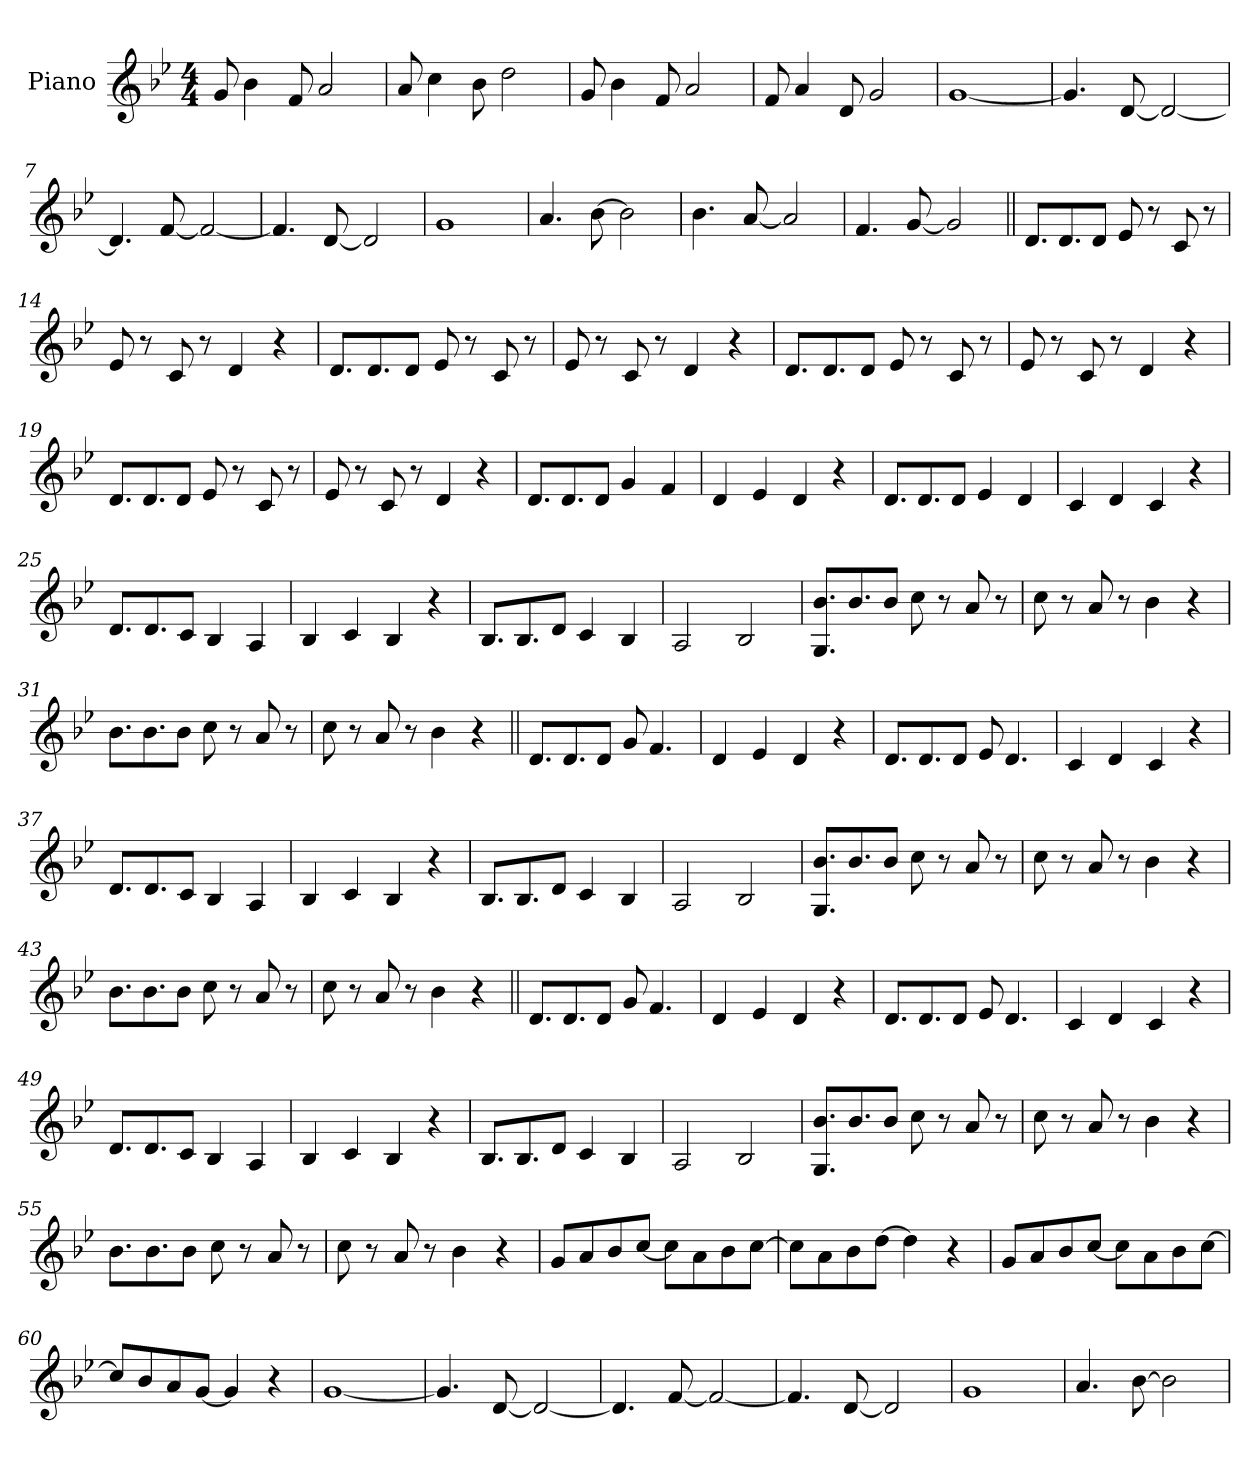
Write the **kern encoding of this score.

**kern
*part1
*staff1
*I"Piano
*I'Pno.
*clefG2
*k[b-e-]
*M4/4
=1
8g!
4b-!
8f!
2a!
=2
8a!
4cc!
8b-!
2dd!
=3
8g!
4b-!
8f!
2a!
=4
8f!
4a!
8d!
2g!
=5
[1g!
=6
4.g!]
[8d!
2d!_
=7
4.d!]
[8f!
2f!_
=8
4.f!]
[8d!
2d!]
=9
1g!
=10
4.a!
[8b-!
2b-!]
=11
4.b-!
[8a!
2a!]
=12
4.f!
[8g!
2g!]
=13||
8.d!L
8.d!
8d!J
8e-!
8r
8c!
8r
=14
8e-!
8r
8c!
8r
4d!
4r
=15
8.d!L
8.d!
8d!J
8e-!
8r
8c!
8r
=16
8e-!
8r
8c!
8r
4d!
4r
=17
8.d!L
8.d!
8d!J
8e-!
8r
8c!
8r
=18
8e-!
8r
8c!
8r
4d!
4r
=19
8.d!L
8.d!
8d!J
8e-!
8r
8c!
8r
=20
8e-!
8r
8c!
8r
4d!
4r
=21
8.dL
8.d
8dJ
4g
4f
=22
4d
4e-
4d
4r
=23
8.dL
8.d
8dJ
4e-
4d
=24
4c
4d
4c
4r
=25
8.dL
8.d
8cJ
4B-
4A
=26
4B-
4c
4B-
4r
=27
8.B-L
8.B-
8dJ
4c
4B-
=28
2A
2B-
=29
8.G 8.b-L
8.b-
8b-J
8cc
8r
8a
8r
=30
8cc
8r
8a
8r
4b-
4r
=31
8.b-L
8.b-
8b-J
8cc
8r
8a
8r
=32
8cc
8r
8a
8r
4b-
4r
=33||
8.dL
8.d
8dJ
8g
4.f
=34
4d
4e-
4d
4r
=35
8.dL
8.d
8dJ
8e-
4.d
=36
4c
4d
4c
4r
=37
8.dL
8.d
8cJ
4B-
4A
=38
4B-
4c
4B-
4r
=39
8.B-L
8.B-
8dJ
4c
4B-
=40
2A
2B-
=41
8.G 8.b-L
8.b-
8b-J
8cc
8r
8a
8r
=42
8cc
8r
8a
8r
4b-
4r
=43
8.b-L
8.b-
8b-J
8cc
8r
8a
8r
=44
8cc
8r
8a
8r
4b-
4r
=45||
8.dL
8.d
8dJ
8g
4.f
=46
4d
4e-
4d
4r
=47
8.dL
8.d
8dJ
8e-
4.d
=48
4c
4d
4c
4r
=49
8.dL
8.d
8cJ
4B-
4A
=50
4B-
4c
4B-
4r
=51
8.B-L
8.B-
8dJ
4c
4B-
=52
2A
2B-
=53
8.G 8.b-L
8.b-
8b-J
8cc
8r
8a
8r
=54
8cc
8r
8a
8r
4b-
4r
=55
8.b-L
8.b-
8b-J
8cc
8r
8a
8r
=56
8cc
8r
8a
8r
4b-
4r
=57
8g!L
8a!
8b-!
[8cc!J
8cc!L]
8a!
8b-!
[8cc!J
=58
8cc!L]
8a!
8b-!
[8dd!J
4dd!]
4r
=59
8g!L
8a!
8b-!
[8cc!J
8cc!L]
8a!
8b-!
[8cc!J
=60
8cc!L]
8b-!
8a!
[8g!J
4g!]
4r
=61
[1g!
=62
4.g!]
[8d!
2d!_
=63
4.d!]
[8f!
2f!_
=64
4.f!]
[8d!
2d!]
=65
1g!
=66
4.a!
[8b-!
2b-!]
=
*-
